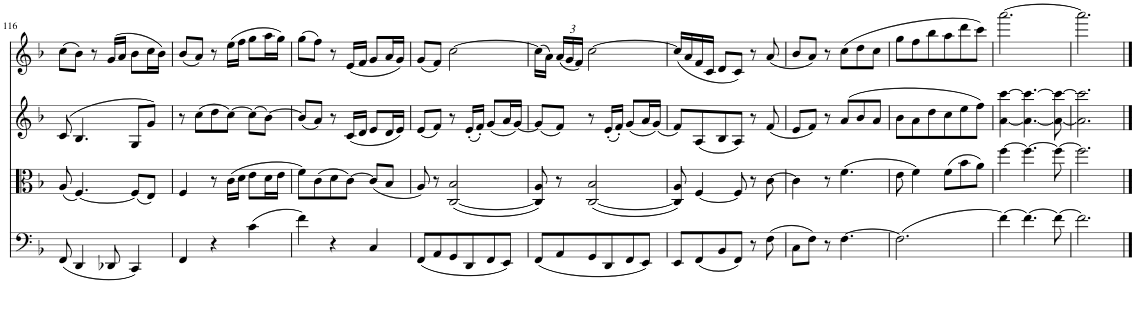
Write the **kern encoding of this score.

**kern	**kern	**kern	**kern
*part4	*part3	*part2	*part1
*staff4	*staff3	*staff2	*staff1
*I"Cello	*I"Viola	*I"Violin II	*I"Violin I
*	*I'Vla	*I'Vln	*I'Vln
!!LO:PB:g=z
*clefF4	*clefC3	*clefG2	*clefG2
*k[b-]	*k[b-]	*k[b-]	*k[b-]
*M3/4	*M3/4	*M3/4	*M3/4
=116	=116	=116	=116
(8FF/	(8A/	(>8c/	(8cc\L
4DD/	[4.F/)	4.B-/	8b-\J)
.	.	.	8r
8DD-X/	.	.	(16g/LL
.	.	.	16a/JJ
4CC/)	(8F/L]	8G/L	8b-\L
.	8E/J)	8g/J)	16cc\L
.	.	.	16b-\JJ)
=117	=117	=117	=117
4FF/	4F/	8r	(8b-/L
.	.	(8cc\L	8a/J)
4r	8r	8dd\	8r
.	(16c\LL	[8cc\J)	(16ee\LL
.	16d\JJ	.	16ff\JJ
(4c\	8e\L	(8cc\L]	8gg\L
.	16d\L	[8b-\J)	16aa\L
.	16e\JJ	.	16gg\JJ)
=118	=118	=118	=118
4f\)	8f\L)	(8b-/L]	(8gg\L
.	(8c\	8a/J)	8ff\J)
4r	8d\	8r	8r
.	[8c\J)	(16c/LL	(16e/LL
.	.	16d/JJ	16f/JJ
4C/	(8c/L]	8e/L	8g/L
.	8B-/J	16d/L	16a/L
.	.	16e/JJ)	16g/JJ)
=119	=119	=119	=119
(8FF/L	8A/)	(8e/L	(8g/L
8AA/	8r	8f/J)	8f/J)
8GG/	([2C/ 2B-/	8r	[2cc\
8DD/	.	(16e'/LL	.
.	.	16f'/JJ)	.
8FF/	.	(8g/L	.
8EE/J)	.	16a/L	.
.	.	[16g/JJ)	.
=120	=120	=120	=120
(8FF/L	8C/] 8A/)	(8g/L]	(16cc\LL]
.	.	.	16a\JJ)
*	*	*	*Xbrackettup
8AA/	8r	8f/J)	(24a/LL
.	.	.	24g/
.	.	.	24f/JJ)
8GG/	([2C/ 2B-/	8r	[2cc\
8DD/	.	(16e'/LL	.
.	.	16f'/JJ)	.
8FF/	.	(8g/L	.
8EE/J)	.	16a/L	.
.	.	(16g/JJ)	.
=121	=121	=121	=121
8EE/L	8C/] 8A/)	8f/L)	(16cc/LL]
.	.	.	16a/
(8FF/	[4F/	(8A/	16f/
.	.	.	16c/JJ
8BB-/	.	8B-/	8d/L
8FF/J)	8F/]	8A/J)	8c/J)
8r	8r	8r	8r
(8F\	[8c\	(8f/	(8a/
=122	=122	=122	=122
8C\L	4c\]	8e/L	8b-/L
8F\J)	.	8f/J)	8a/J)
8r	8r	8r	8r
[4.F\	(4.f\	(8a/L	(8cc\L
.	.	8b-/	8dd\
.	.	8a/J	8cc\J
=123	=123	=123	=123
(2.F\]	8e\	8b-\L	8gg\L
.	4f\)	8a\	8ff\
.	.	8dd\	8bb-\
.	(8f\L	8cc\	8aa\
.	8b-\	8ee\	8ddd\
.	8a\J)	8ff\J)	8ccc\J)
=124	=124	=124	=124
[4f\)	[4ff\	[4a\ [4ccc\	[2.aaa\
4.f\_	4.ff\_	4.a\_ 4.ccc\_	.
8f\_	8ff\_	8a\_ 8ccc\_	.
=125	=125	=125	=125
2.f\]	2.ff\]	2.a\] 2.ccc\]	2.aaa\]
==	==	==	==
*-	*-	*-	*-
